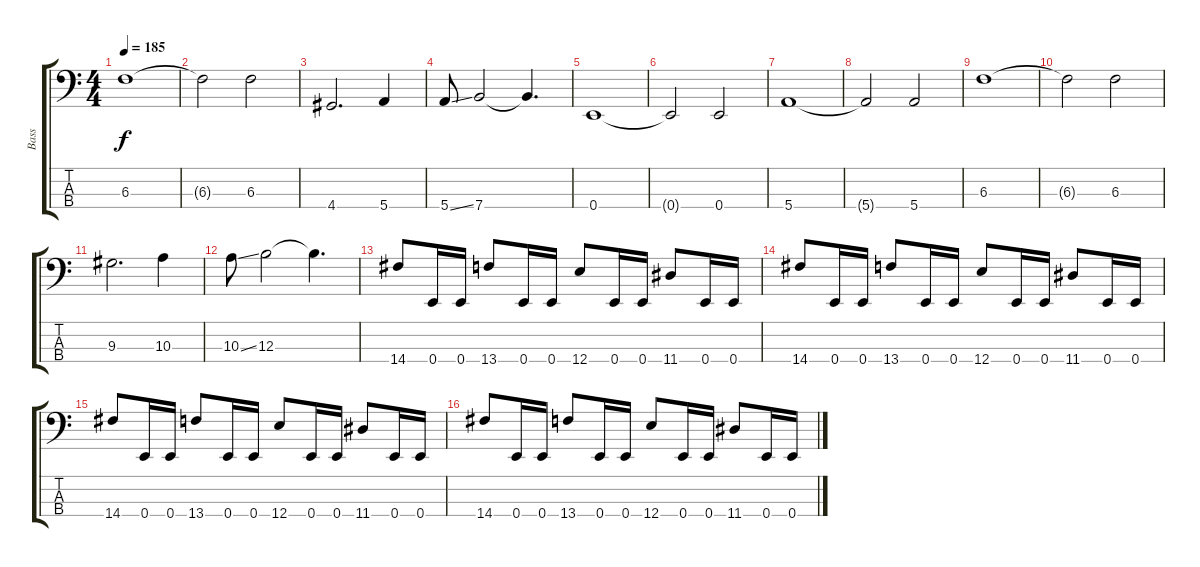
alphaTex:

\track ("Bass" "Bass") {instrument electricbasspick}
\staff {score tabs}
\tuning (A2 D2 B1 E1) {hide}
\ts (4 4)
\tempo 185
\clef f4
\ks c
6.3.1{dy f} |
6.3{t}.2 6.3.2 |
4.4.2{d} 5.4.4 |
5.4{ss}.8 7.4.2 7.4{t}.4{d} |
0.4.1 |
0.4{t}.2 0.4.2 |
5.4.1 |
5.4{t}.2 5.4.2 |
6.3.1 |
6.3{t}.2 6.3.2 |
9.3.2{d} 10.3.4 |
10.3{ss}.8 12.3.2 12.3{t}.4{d} |
14.4.8 0.4.16 0.4.16 13.4.8 0.4.16 0.4.16 12.4.8 0.4.16 0.4.16 11.4.8 0.4.16 0.4.16 |
14.4.8 0.4.16 0.4.16 13.4.8 0.4.16 0.4.16 12.4.8 0.4.16 0.4.16 11.4.8 0.4.16 0.4.16 |
14.4.8 0.4.16 0.4.16 13.4.8 0.4.16 0.4.16 12.4.8 0.4.16 0.4.16 11.4.8 0.4.16 0.4.16 |
14.4.8 0.4.16 0.4.16 13.4.8 0.4.16 0.4.16 12.4.8 0.4.16 0.4.16 11.4.8 0.4.16 0.4.16
